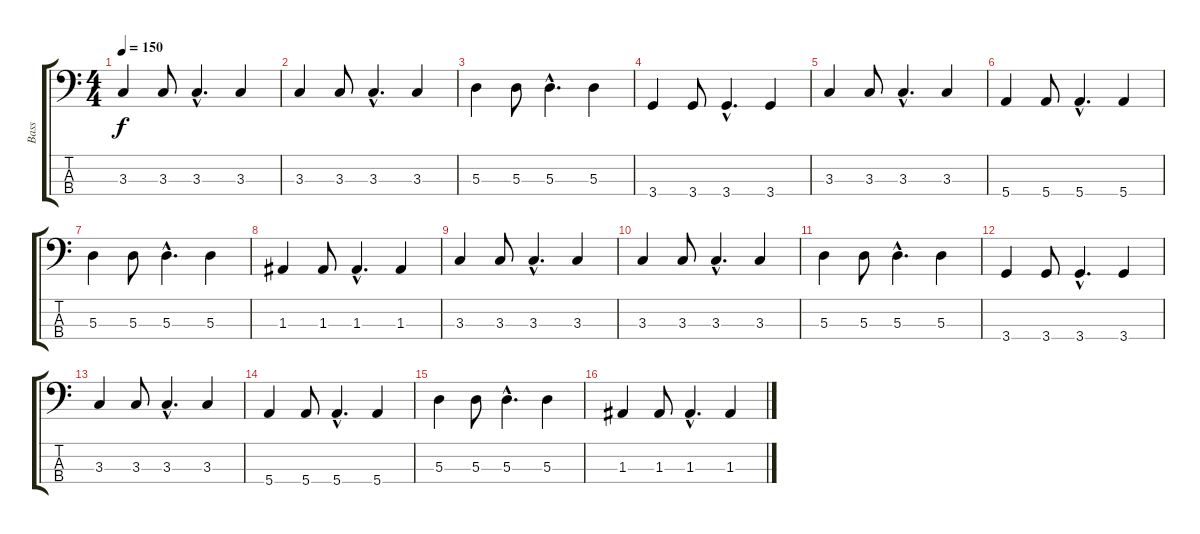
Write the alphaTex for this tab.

\track ("Bass" "Bass") {instrument electricbassfinger}
\staff {score tabs}
\tuning (G2 D2 A1 E1) {hide}
\ts (4 4)
\tempo 150
\clef f4
\ks c
3.3.4{dy f} 3.3.8 3.3{hac}.4{d} 3.3.4 |
3.3.4 3.3.8 3.3{hac}.4{d} 3.3.4 |
5.3.4 5.3.8 5.3{hac}.4{d} 5.3.4 |
3.4.4 3.4.8 3.4{hac}.4{d} 3.4.4 |
3.3.4 3.3.8 3.3{hac}.4{d} 3.3.4 |
5.4.4 5.4.8 5.4{hac}.4{d} 5.4.4 |
5.3.4 5.3.8 5.3{hac}.4{d} 5.3.4 |
1.3.4 1.3.8 1.3{hac}.4{d} 1.3.4 |
3.3.4 3.3.8 3.3{hac}.4{d} 3.3.4 |
3.3.4 3.3.8 3.3{hac}.4{d} 3.3.4 |
5.3.4 5.3.8 5.3{hac}.4{d} 5.3.4 |
3.4.4 3.4.8 3.4{hac}.4{d} 3.4.4 |
3.3.4 3.3.8 3.3{hac}.4{d} 3.3.4 |
5.4.4 5.4.8 5.4{hac}.4{d} 5.4.4 |
5.3.4 5.3.8 5.3{hac}.4{d} 5.3.4 |
1.3.4 1.3.8 1.3{hac}.4{d} 1.3.4
